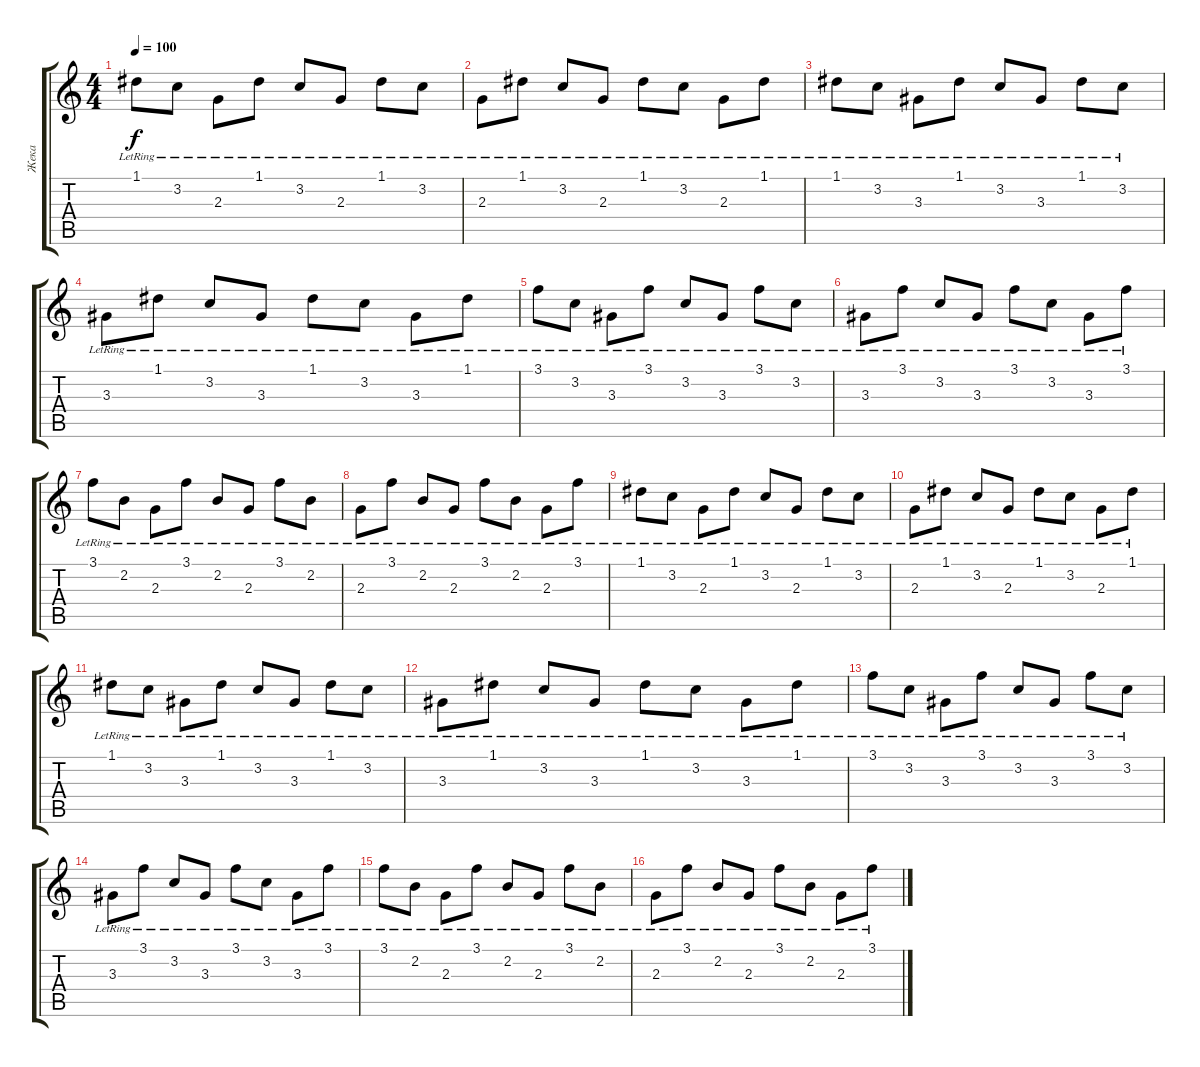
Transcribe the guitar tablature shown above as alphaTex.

\track ("Жека" "Жека") {instrument acousticguitarsteel}
\staff {score tabs}
\tuning (D4 A3 F3 C3 G2 C2) {hide}
\ts (4 4)
\tempo 100
\clef g2
\ks c
1.1{lr}.8{dy f} 3.2{lr}.8 2.3{lr}.8 1.1{lr}.8 3.2{lr}.8 2.3{lr}.8 1.1{lr}.8 3.2{lr}.8 |
2.3{lr}.8 1.1{lr}.8 3.2{lr}.8 2.3{lr}.8 1.1{lr}.8 3.2{lr}.8 2.3{lr}.8 1.1{lr}.8 |
1.1{lr}.8 3.2{lr}.8 3.3{lr}.8 1.1{lr}.8 3.2{lr}.8 3.3{lr}.8 1.1{lr}.8 3.2{lr}.8 |
3.3{lr}.8 1.1{lr}.8 3.2{lr}.8 3.3{lr}.8 1.1{lr}.8 3.2{lr}.8 3.3{lr}.8 1.1{lr}.8 |
3.1{lr}.8 3.2{lr}.8 3.3{lr}.8 3.1{lr}.8 3.2{lr}.8 3.3{lr}.8 3.1{lr}.8 3.2{lr}.8 |
3.3{lr}.8 3.1{lr}.8 3.2{lr}.8 3.3{lr}.8 3.1{lr}.8 3.2{lr}.8 3.3{lr}.8 3.1{lr}.8 |
3.1{lr}.8 2.2{lr}.8 2.3{lr}.8 3.1{lr}.8 2.2{lr}.8 2.3{lr}.8 3.1{lr}.8 2.2{lr}.8 |
2.3{lr}.8 3.1{lr}.8 2.2{lr}.8 2.3{lr}.8 3.1{lr}.8 2.2{lr}.8 2.3{lr}.8 3.1{lr}.8 |
1.1{lr}.8 3.2{lr}.8 2.3{lr}.8 1.1{lr}.8 3.2{lr}.8 2.3{lr}.8 1.1{lr}.8 3.2{lr}.8 |
2.3{lr}.8 1.1{lr}.8 3.2{lr}.8 2.3{lr}.8 1.1{lr}.8 3.2{lr}.8 2.3{lr}.8 1.1{lr}.8 |
1.1{lr}.8 3.2{lr}.8 3.3{lr}.8 1.1{lr}.8 3.2{lr}.8 3.3{lr}.8 1.1{lr}.8 3.2{lr}.8 |
3.3{lr}.8 1.1{lr}.8 3.2{lr}.8 3.3{lr}.8 1.1{lr}.8 3.2{lr}.8 3.3{lr}.8 1.1{lr}.8 |
3.1{lr}.8 3.2{lr}.8 3.3{lr}.8 3.1{lr}.8 3.2{lr}.8 3.3{lr}.8 3.1{lr}.8 3.2{lr}.8 |
3.3{lr}.8 3.1{lr}.8 3.2{lr}.8 3.3{lr}.8 3.1{lr}.8 3.2{lr}.8 3.3{lr}.8 3.1{lr}.8 |
3.1{lr}.8 2.2{lr}.8 2.3{lr}.8 3.1{lr}.8 2.2{lr}.8 2.3{lr}.8 3.1{lr}.8 2.2{lr}.8 |
2.3{lr}.8 3.1{lr}.8 2.2{lr}.8 2.3{lr}.8 3.1{lr}.8 2.2{lr}.8 2.3{lr}.8 3.1{lr}.8
